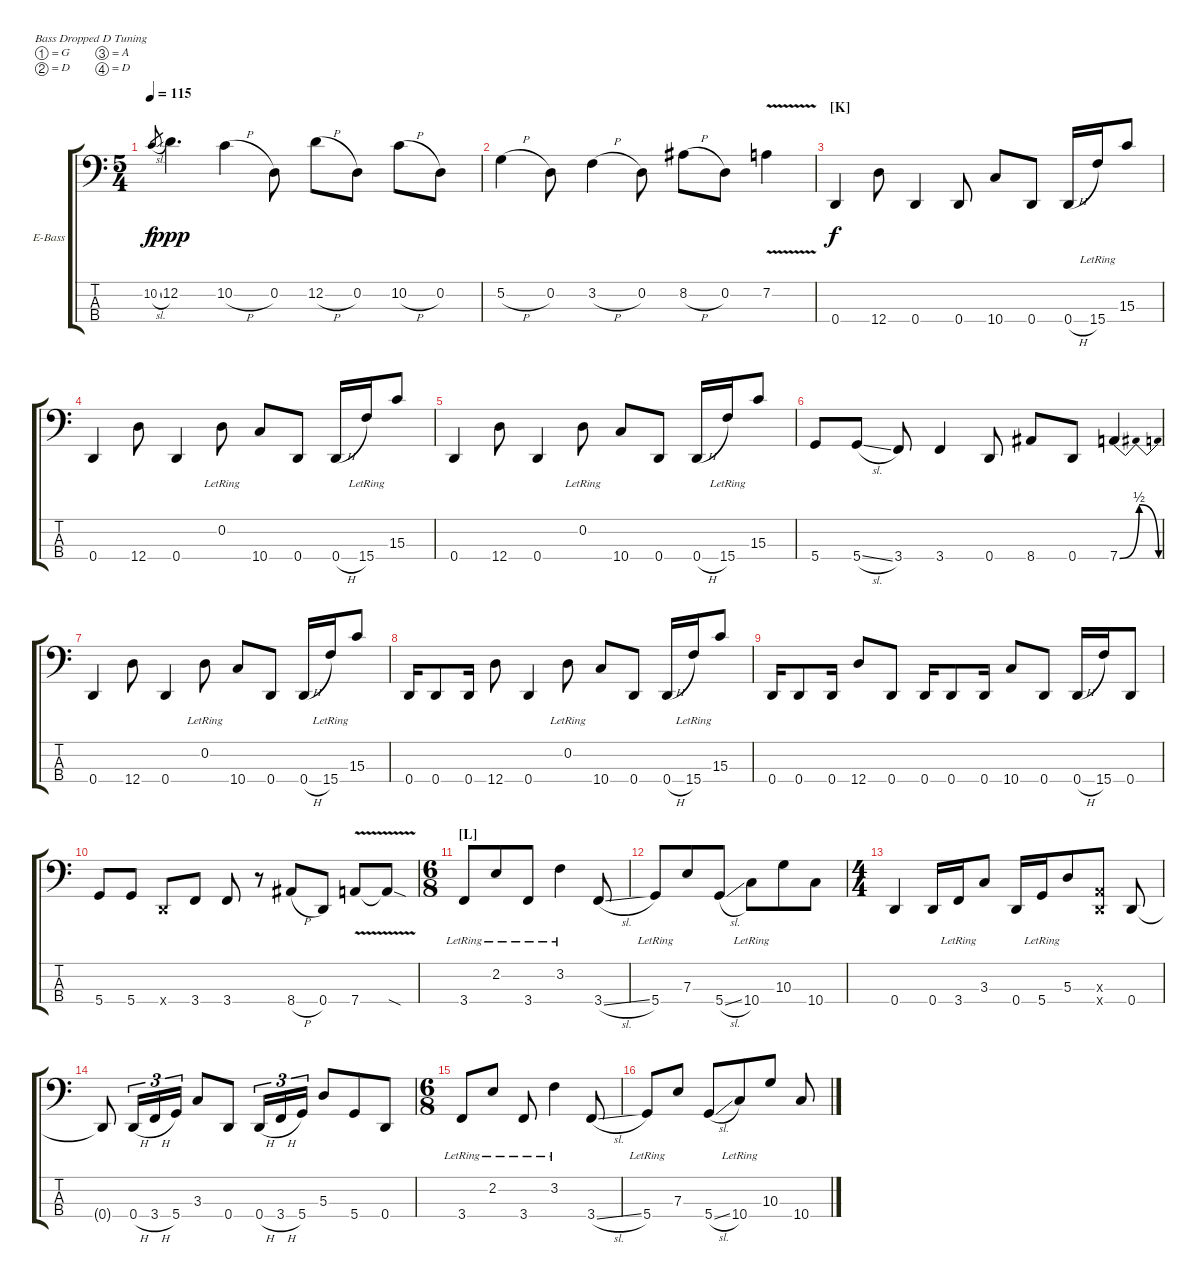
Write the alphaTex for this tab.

\defaultSystemsLayout 4
\bracketExtendMode groupsimilarinstruments
\firstSystemTrackNameOrientation horizontal
\otherSystemsTrackNameOrientation horizontal
\track ("Electric Bass" "E-Bass") {instrument electricbassfinger}
\staff {score tabs}
\tuning (G2 D2 A1 D1)
\ts (5 4)
\tempo 115
\clef f4
\ks c
10.2{sl}.8{gr dy f} 12.2.4{d dy ppp} 10.2{h}.4 0.2.8 12.2{h}.8 0.2.8 10.2{h}.8 0.2.8 |
5.2{h}.4 0.2.8 3.2{h}.4 0.2.8 8.2{h}.8 0.2.8 7.2{v}.4 |
\section ("K" "")
0.4.4{dy f} 12.4.8 0.4.4 0.4.8 10.4.8 0.4.8 0.4{h}.16 15.4{lr}.16 15.3.8 |
0.4.4 12.4.8 0.4.4 0.2{lr}.8 10.4.8 0.4.8 0.4{h}.16 15.4{lr}.16 15.3.8 |
0.4.4 12.4.8 0.4.4 0.2{lr}.8 10.4.8 0.4.8 0.4{h}.16 15.4{lr}.16 15.3.8 |
5.4.8 5.4{sl}.8 3.4.8 3.4.4 0.4.8 8.4.8 0.4.8 7.4{be (bendrelease 0 0 13.799999999999999 2 20.4 2 30 0)}.4 |
0.4.4 12.4.8 0.4.4 0.2{lr}.8 10.4.8 0.4.8 0.4{h}.16 15.4{lr}.16 15.3.8 |
0.4.16 0.4.8 0.4.16 12.4.8 0.4.4 0.2{lr}.8 10.4.8 0.4.8 0.4{h}.16 15.4{lr}.16 15.3.8 |
0.4.16 0.4.8 0.4.16 12.4.8 0.4.8 0.4.16 0.4.8 0.4.16 10.4.8 0.4.8 0.4{h}.16 15.4.16 0.4.8 |
5.4.8 5.4.8 0.4{x}.8 3.4.8 3.4.8 r.8 8.4{h}.8 0.4.8 7.4{v}.8 7.4{v sod t}.8 |
\ts (6 8)
\section ("L" "")
3.4{lr}.8 2.2{lr}.8 3.4{lr}.8 3.2{lr}.4 3.4{sl}.8 |
5.4{lr}.8 7.3.8 5.4{sl}.8 10.4{lr}.8 10.3.8 10.4.8 |
\ts (4 4)
\beaming (8 2 2 3 1)
0.4.4 0.4.16 3.4{lr}.16 3.3.8 0.4.16 5.4{lr}.16 5.3.8 (0.3{x} 0.4{x}).8 0.4.8 |
\beaming (8 2 3 3)
0.4{t}.8 0.4{h}.16{tu (3 2)} 3.4{h}.16{tu (3 2)} 5.4.16{tu (3 2)} 3.3.8 0.4.8 0.4{h}.16{tu (3 2)} 3.4{h}.16{tu (3 2)} 5.4.16{tu (3 2)} 5.3.8 5.4.8 0.4.8 |
\ts (6 8)
3.4{lr}.8 2.2{lr}.8 3.4{lr}.8 3.2{lr}.4 3.4{sl}.8 |
5.4{lr}.8 7.3.8 5.4{sl}.8 10.4{lr}.8 10.3.8 10.4.8
